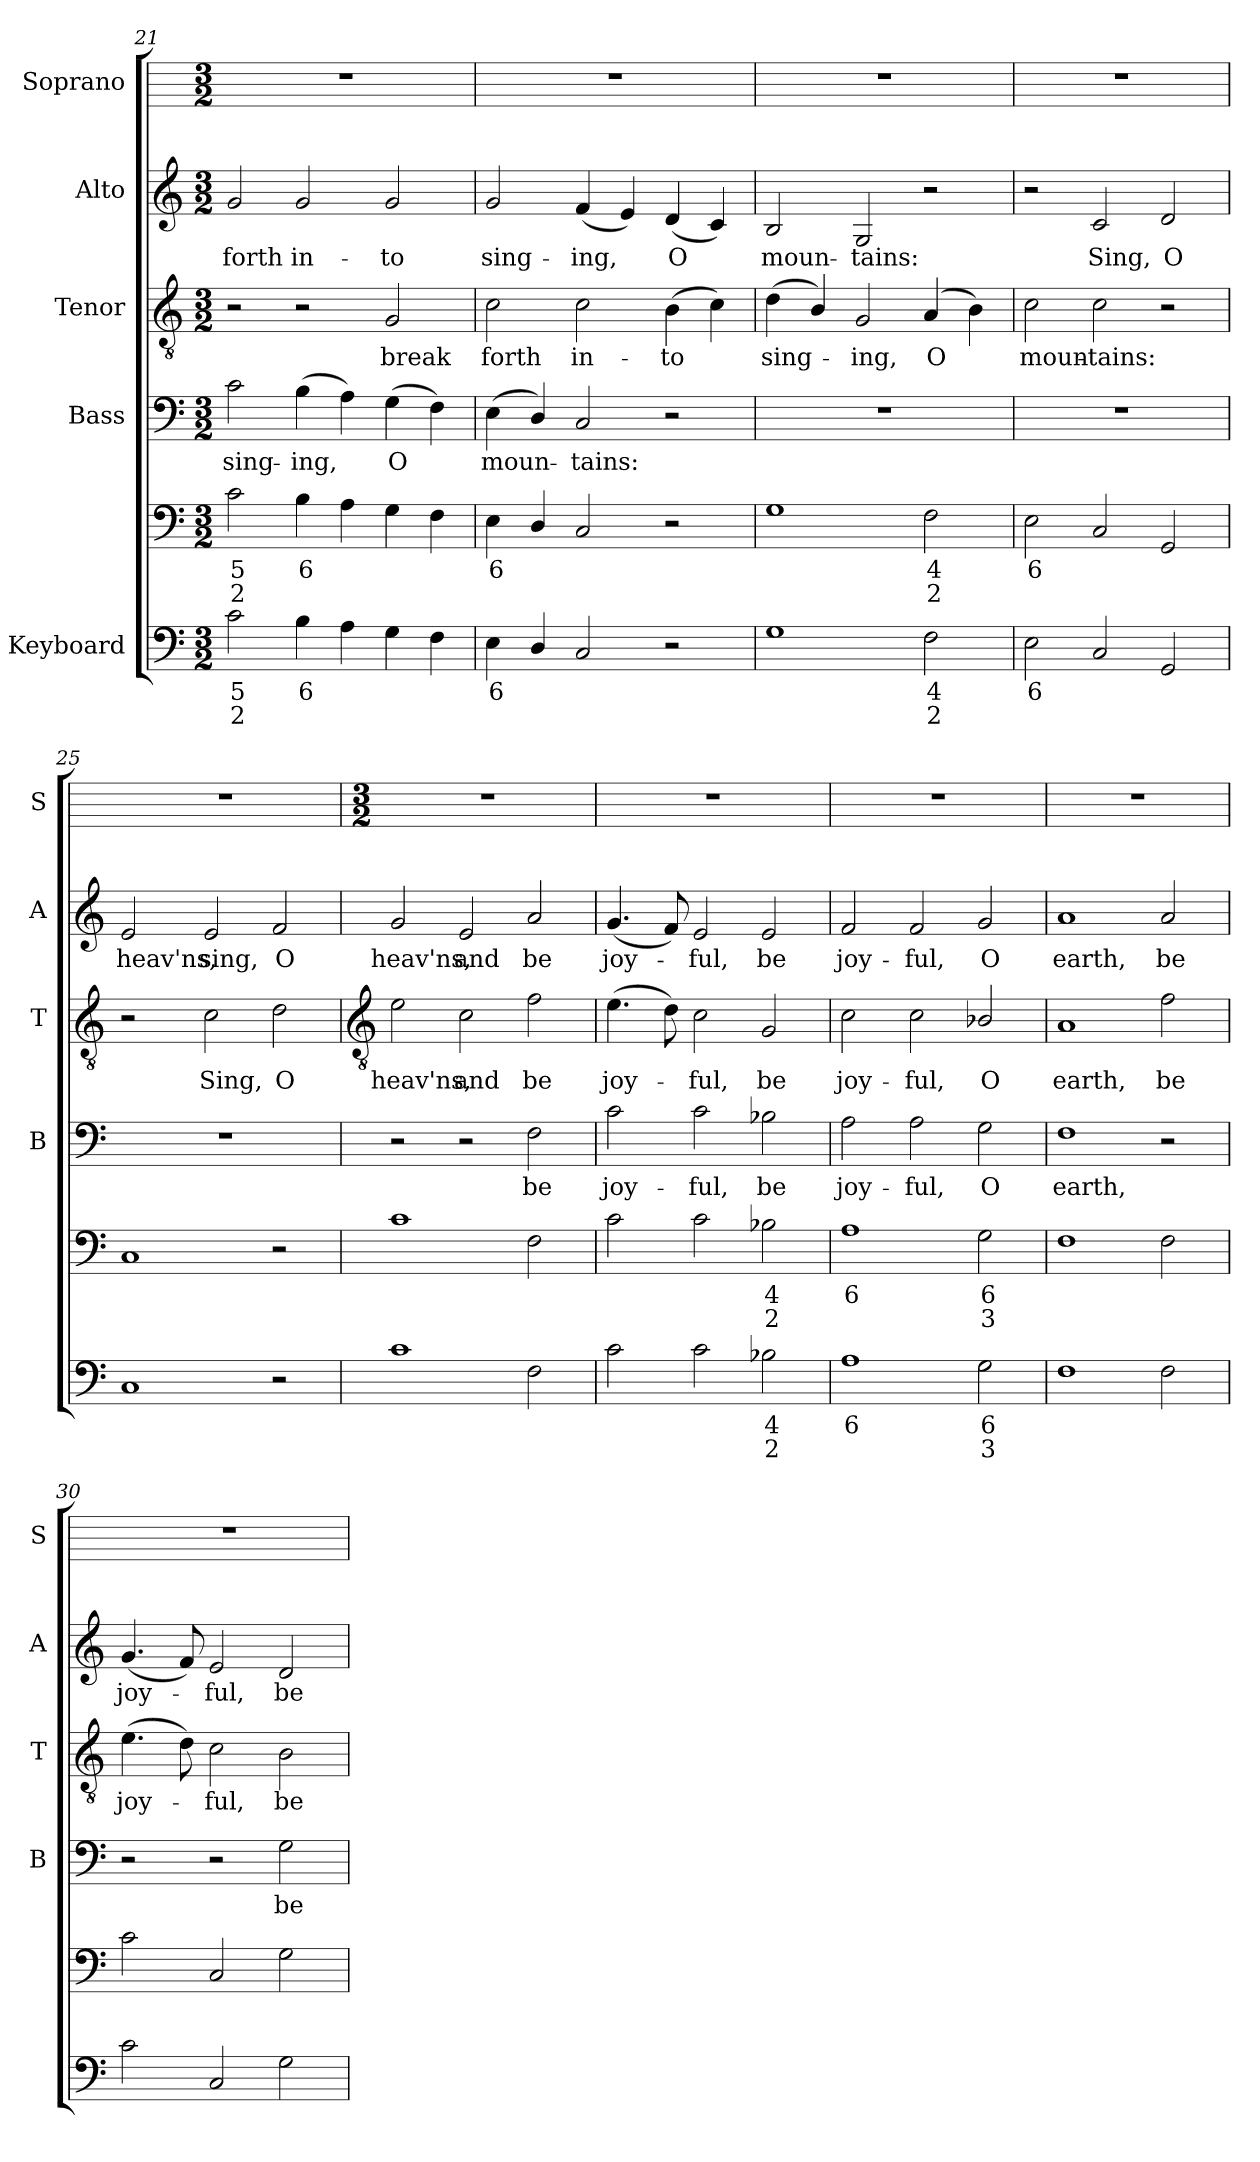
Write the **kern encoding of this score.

**kern	**text	**text	**kern	**text	**text	**kern	**text	**kern	**text	**kern	**text	**kern
*part5	*part5	*part5	*part5	*part5	*part5	*part4	*part4	*part3	*part3	*part2	*part2	*part1
*staff6	*staff6	*staff6	*staff5	*staff5	*staff5	*staff4	*staff4	*staff3	*staff3	*staff2	*staff2	*staff1
*I"Keyboard	*	*	*	*	*	*I"Bass	*	*I"Tenor	*	*I"Alto	*	*I"Soprano
*	*	*	*	*	*	*I'B	*	*I'T	*	*I'A	*	*I'S
!!LO:LB:g=z
*clefF4	*	*	*clefF4	*	*	*clefF4	*	*clefGv2	*	*clefG2	*	*
*k[]	*	*	*k[]	*	*	*k[]	*	*k[]	*	*k[]	*	*
*C:	*	*	*C:	*	*	*C:	*	*C:	*	*C:	*	*
*M3/2	*	*	*M3/2	*	*	*M3/2	*	*M3/2	*	*M3/2	*	*M3/2
=21	=21	=21	=21	=21	=21	=21	=21	=21	=21	=21	=21	=21
!	!LO:LY:b	!LO:LY:b	!	!LO:LY:b	!LO:LY:b	!	!LO:LY:b	!	!	!	!LO:LY:b	!
2c	5	2	2c	5	2	2c	sing-	2r	.	2g	forth	1.r
!	!LO:LY:b	!	!	!LO:LY:b	!	!	!LO:LY:b	!	!	!	!LO:LY:b	!
4B	6	.	4B	6	.	(>4B	-ing,	2r	.	2g	in-	.
4A	.	.	4A	.	.	4A)	.	.	.	.	.	.
!	!	!	!	!	!	!	!LO:LY:b	!	!LO:LY:b	!	!LO:LY:b	!
4G	.	.	4G	.	.	(>4G	O	2G	break	2g	-to	.
4F	.	.	4F	.	.	4F)	.	.	.	.	.	.
=22	=22	=22	=22	=22	=22	=22	=22	=22	=22	=22	=22	=22
!	!LO:LY:b	!	!	!LO:LY:b	!	!	!LO:LY:b	!	!LO:LY:b	!	!LO:LY:b	!
4E	6	.	4E	6	.	(<4E\	moun-	2c	forth	2g	sing-	1.r
4D/	.	.	4D/	.	.	4D/)	.	.	.	.	.	.
!	!	!	!	!	!	!	!LO:LY:b	!	!LO:LY:b	!	!LO:LY:b	!
2C	.	.	2C	.	.	2C	tains:	2c	in-	(<4f	-ing,	.
.	.	.	.	.	.	.	.	.	.	4e)	.	.
!	!	!	!	!	!	!	!	!	!LO:LY:b	!	!LO:LY:b	!
2r	.	.	2r	.	.	2r	.	(>4B	-to	(<4d	O	.
.	.	.	.	.	.	.	.	4c)	.	4c/)	.	.
=23	=23	=23	=23	=23	=23	=23	=23	=23	=23	=23	=23	=23
!	!	!	!	!	!	!LO:N:vis=1	!	!	!LO:LY:b	!	!LO:LY:b	!
1G	.	.	1G	.	.	1.r	.	(<4d	sing-	2B	moun-	1.r
.	.	.	.	.	.	.	.	4B/)	.	.	.	.
!	!	!	!	!	!	!	!	!	!LO:LY:b	!	!LO:LY:b	!
.	.	.	.	.	.	.	.	2G	ing,	2G	-tains:	.
!	!LO:LY:b	!LO:LY:b	!	!LO:LY:b	!LO:LY:b	!	!	!	!LO:LY:b	!	!	!
2F	4	2	2F	4	2	.	.	(<4A	O	2r	.	.
.	.	.	.	.	.	.	.	4B)	.	.	.	.
=24	=24	=24	=24	=24	=24	=24	=24	=24	=24	=24	=24	=24
!	!LO:LY:b	!	!	!LO:LY:b	!	!LO:N:vis=1	!	!	!LO:LY:b	!	!	!
2E	6	.	2E	6	.	1.r	.	2c	moun-	2r	.	1.r
!	!	!	!	!	!	!	!	!	!LO:LY:b	!	!LO:LY:b	!
2C	.	.	2C	.	.	.	.	2c	-tains:	2c	Sing,	.
!	!	!	!	!	!	!	!	!	!	!	!LO:LY:b	!
2GG	.	.	2GG	.	.	.	.	2r	.	2d	O	.
=25	=25	=25	=25	=25	=25	=25	=25	=25	=25	=25	=25	=25
!	!	!	!	!	!	!LO:N:vis=1	!	!	!	!	!LO:LY:b	!
1C	.	.	1C	.	.	1.r	.	2r	.	2e	heav'ns,	1.r
!	!	!	!	!	!	!	!	!	!LO:LY:b	!	!LO:LY:b	!
.	.	.	.	.	.	.	.	2c	Sing,	2e	sing,	.
!	!	!	!	!	!	!	!	!	!LO:LY:b	!	!LO:LY:b	!
2r	.	.	2r	.	.	.	.	2d	O	2f	O	.
!!LO:LB:g=z
=26	=26	=26	=26	=26	=26	=26	=26	=26	=26	=26	=26	=26
*	*	*	*	*	*	*	*	*clefGv2	*	*	*	*
*	*	*	*	*	*	*	*	*	*	*	*	*M3/2
!	!	!	!	!	!	!	!	!	!LO:LY:b	!	!LO:LY:b	!
1c	.	.	1c	.	.	2r	.	2e	heav'ns,	2g	heav'ns,	1.r
!	!	!	!	!	!	!	!	!	!LO:LY:b	!	!LO:LY:b	!
.	.	.	.	.	.	2r	.	2c	and	2e	and	.
!	!	!	!	!	!	!	!LO:LY:b	!	!LO:LY:b	!	!LO:LY:b	!
2F	.	.	2F	.	.	2F	be	2f	be	2a	be	.
=27	=27	=27	=27	=27	=27	=27	=27	=27	=27	=27	=27	=27
!	!	!	!	!	!	!	!LO:LY:b	!	!LO:LY:b	!	!LO:LY:b	!
2c	.	.	2c	.	.	2c	joy-	(>4.e	joy-	(<4.g	joy-	1.r
.	.	.	.	.	.	.	.	8d)	.	8f)	.	.
!	!	!	!	!	!	!	!LO:LY:b	!	!LO:LY:b	!	!LO:LY:b	!
2c	.	.	2c	.	.	2c	-ful,	2c	ful,	2e	ful,	.
!	!LO:LY:b	!LO:LY:b	!	!LO:LY:b	!LO:LY:b	!	!LO:LY:b	!	!LO:LY:b	!	!LO:LY:b	!
2B-X	4	2	2B-X	4	2	2B-X	be	2G	be	2e	be	.
=28	=28	=28	=28	=28	=28	=28	=28	=28	=28	=28	=28	=28
!	!LO:LY:b	!	!	!LO:LY:b	!	!	!LO:LY:b	!	!LO:LY:b	!	!LO:LY:b	!
1A	6	.	1A	6	.	2A	joy-	2c	joy-	2f	joy-	1.r
!	!	!	!	!	!	!	!LO:LY:b	!	!LO:LY:b	!	!LO:LY:b	!
.	.	.	.	.	.	2A	-ful,	2c	-ful,	2f	-ful,	.
!	!LO:LY:b	!LO:LY:b	!	!LO:LY:b	!LO:LY:b	!	!LO:LY:b	!	!LO:LY:b	!	!LO:LY:b	!
2G	6	3	2G	6	3	2G	O	2B-X/	O	2g	O	.
=29	=29	=29	=29	=29	=29	=29	=29	=29	=29	=29	=29	=29
!	!	!	!	!	!	!	!LO:LY:b	!	!LO:LY:b	!	!LO:LY:b	!
1F	.	.	1F	.	.	1F	earth,	1A	earth,	1a	earth,	1.r
!	!	!	!	!	!	!	!	!	!LO:LY:b	!	!LO:LY:b	!
2F	.	.	2F	.	.	2r	.	2f	be	2a	be	.
=30	=30	=30	=30	=30	=30	=30	=30	=30	=30	=30	=30	=30
!	!	!	!	!	!	!	!	!	!LO:LY:b	!	!LO:LY:b	!
2c	.	.	2c	.	.	2r	.	(>4.e	joy-	(<4.g	joy-	1.r
.	.	.	.	.	.	.	.	8d)	.	8f)	.	.
!	!	!	!	!	!	!	!	!	!LO:LY:b	!	!LO:LY:b	!
2C	.	.	2C	.	.	2r	.	2c	ful,	2e	ful,	.
!	!	!	!	!	!	!	!LO:LY:b	!	!LO:LY:b	!	!LO:LY:b	!
2G	.	.	2G	.	.	2G	be	2B	be	2d	be	.
=	=	=	=	=	=	=	=	=	=	=	=	=
*-	*-	*-	*-	*-	*-	*-	*-	*-	*-	*-	*-	*-
